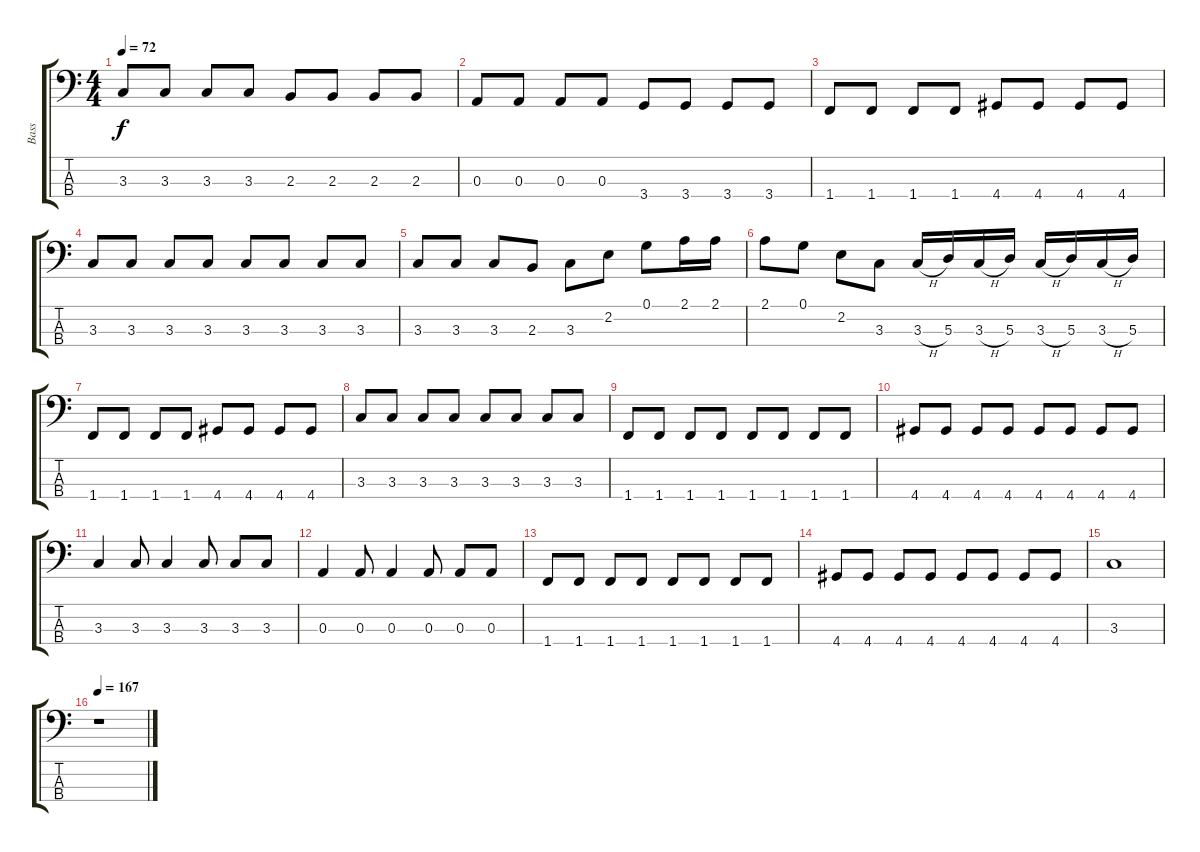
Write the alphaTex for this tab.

\track ("Bass" "Bass") {instrument electricbassfinger}
\staff {score tabs}
\tuning (G2 D2 A1 E1) {hide}
\ts (4 4)
\tempo 72
\clef f4
\ks c
3.3.8{dy f instrument electricbassfinger} 3.3.8 3.3.8 3.3.8 2.3.8 2.3.8 2.3.8 2.3.8 |
0.3.8 0.3.8 0.3.8 0.3.8 3.4.8 3.4.8 3.4.8 3.4.8 |
1.4.8 1.4.8 1.4.8 1.4.8 4.4.8 4.4.8 4.4.8 4.4.8 |
3.3.8 3.3.8 3.3.8 3.3.8 3.3.8 3.3.8 3.3.8 3.3.8 |
3.3.8 3.3.8 3.3.8 2.3.8 3.3.8 2.2.8 0.1.8 2.1.16 2.1.16 |
2.1.8 0.1.8 2.2.8 3.3.8 3.3{h}.16 5.3.16 3.3{h}.16 5.3.16 3.3{h}.16 5.3.16 3.3{h}.16 5.3.16 |
1.4.8 1.4.8 1.4.8 1.4.8 4.4.8 4.4.8 4.4.8 4.4.8 |
3.3.8 3.3.8 3.3.8 3.3.8 3.3.8 3.3.8 3.3.8 3.3.8 |
1.4.8 1.4.8 1.4.8 1.4.8 1.4.8 1.4.8 1.4.8 1.4.8 |
4.4.8 4.4.8 4.4.8 4.4.8 4.4.8 4.4.8 4.4.8 4.4.8 |
3.3.4 3.3.8 3.3.4 3.3.8 3.3.8 3.3.8 |
0.3.4 0.3.8 0.3.4 0.3.8 0.3.8 0.3.8 |
1.4.8 1.4.8 1.4.8 1.4.8 1.4.8 1.4.8 1.4.8 1.4.8 |
4.4.8 4.4.8 4.4.8 4.4.8 4.4.8 4.4.8 4.4.8 4.4.8 |
3.3.1 |
\tempo 167
r.1
